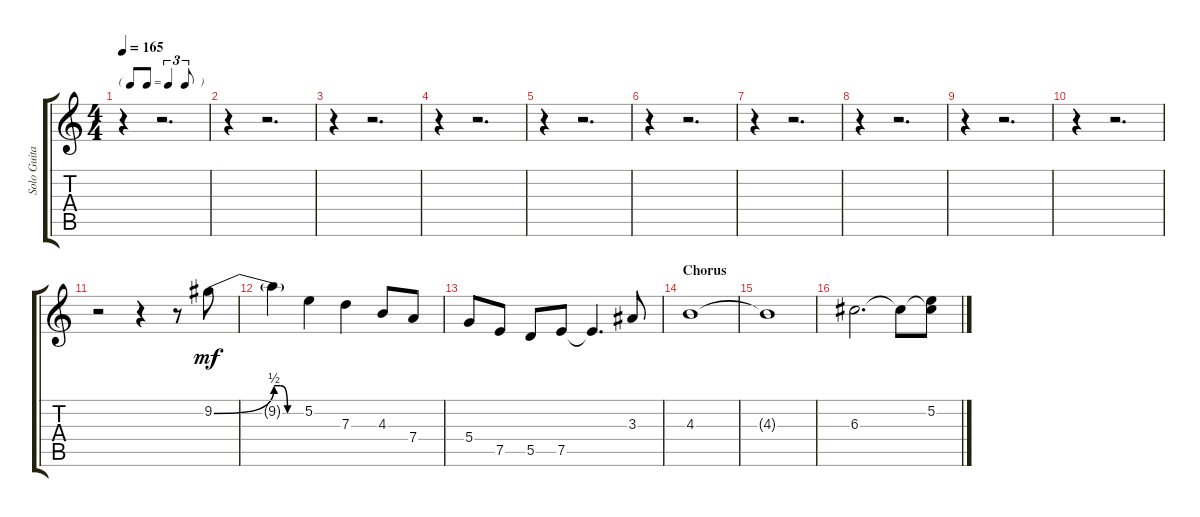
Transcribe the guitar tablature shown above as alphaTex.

\track ("Solo Guitar" "Solo Guita") {instrument overdrivenguitar}
\staff {score tabs}
\tuning (E4 B3 G3 D3 A2 E2) {hide}
\ts (4 4)
\tf triplet8th
\tempo 165
\clef g2
\ks c
r.4{dy mf} r.2{d} |
r.4 r.2{d} |
r.4 r.2{d} |
r.4 r.2{d} |
r.4 r.2{d} |
r.4 r.2{d} |
r.4 r.2{d} |
r.4 r.2{d} |
r.4 r.2{d} |
r.4 r.2{d} |
r.2 r.4 r.8 9.2{be (bend 0 0 60 2)}.8 |
9.2{be (custom 0 2 15 2 30 0 60 0) t}.4 5.2.4 7.3.4 4.3.8 7.4.8 |
5.4.8 7.5.8 5.5.8 7.5.8 7.5{t}.4{d} 3.3.8 |
\section ("" "Chorus")
4.3.1 |
4.3{t}.1 |
6.3.2{d} 6.3{t}.8 (5.2 6.3{t}).8
